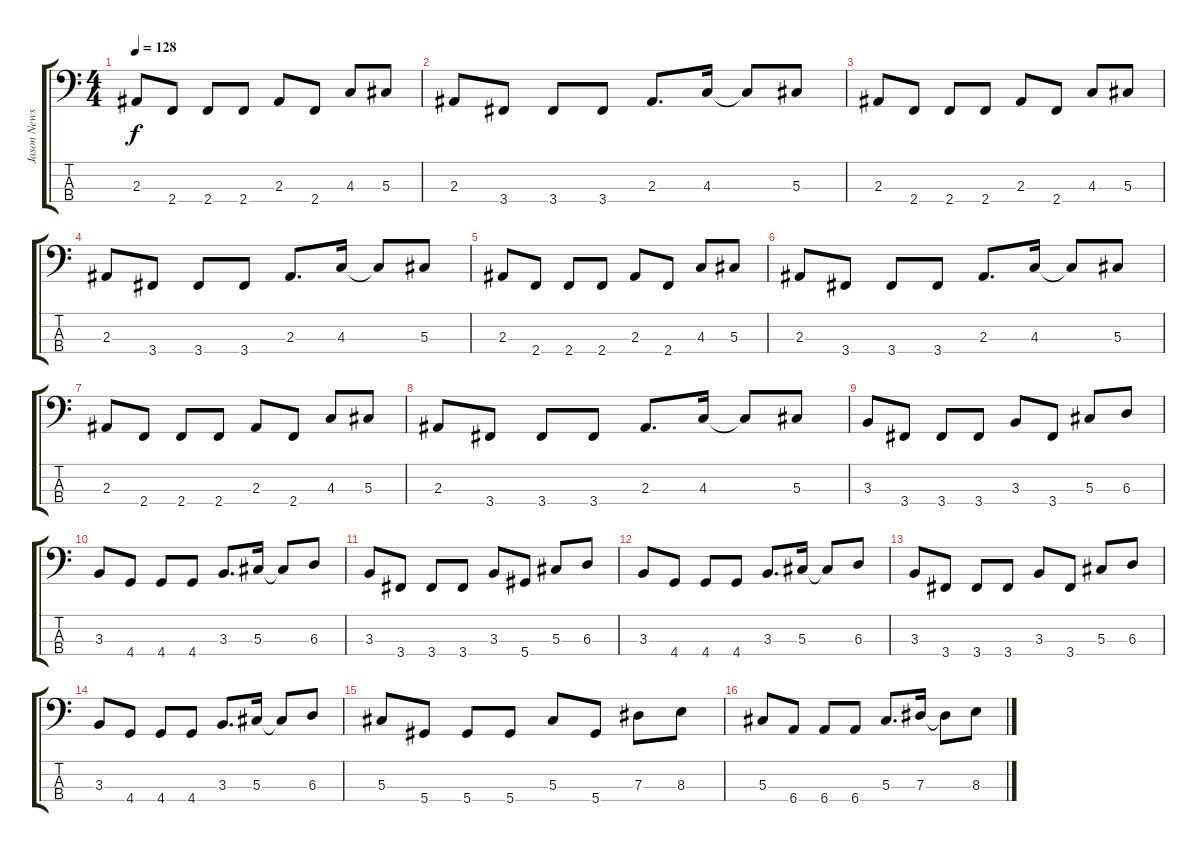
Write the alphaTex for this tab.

\track ("Jason Newstead" "Jason News") {instrument electricbassfinger}
\staff {score tabs}
\tuning (Gb2 Db2 Ab1 Eb1) {hide}
\ts (4 4)
\tempo 128
\clef f4
\ks c
2.3.8{dy f} 2.4.8 2.4.8 2.4.8 2.3.8 2.4.8 4.3.8 5.3.8 |
2.3.8 3.4.8 3.4.8 3.4.8 2.3.8{d} 4.3.16 4.3{t}.8 5.3.8 |
2.3.8 2.4.8 2.4.8 2.4.8 2.3.8 2.4.8 4.3.8 5.3.8 |
2.3.8 3.4.8 3.4.8 3.4.8 2.3.8{d} 4.3.16 4.3{t}.8 5.3.8 |
2.3.8 2.4.8 2.4.8 2.4.8 2.3.8 2.4.8 4.3.8 5.3.8 |
2.3.8 3.4.8 3.4.8 3.4.8 2.3.8{d} 4.3.16 4.3{t}.8 5.3.8 |
2.3.8 2.4.8 2.4.8 2.4.8 2.3.8 2.4.8 4.3.8 5.3.8 |
2.3.8 3.4.8 3.4.8 3.4.8 2.3.8{d} 4.3.16 4.3{t}.8 5.3.8 |
3.3.8 3.4.8 3.4.8 3.4.8 3.3.8 3.4.8 5.3.8 6.3.8 |
3.3.8 4.4.8 4.4.8 4.4.8 3.3.8{d} 5.3.16 5.3{t}.8 6.3.8 |
3.3.8 3.4.8 3.4.8 3.4.8 3.3.8 5.4.8 5.3.8 6.3.8 |
3.3.8 4.4.8 4.4.8 4.4.8 3.3.8{d} 5.3.16 5.3{t}.8 6.3.8 |
3.3.8 3.4.8 3.4.8 3.4.8 3.3.8 3.4.8 5.3.8 6.3.8 |
3.3.8 4.4.8 4.4.8 4.4.8 3.3.8{d} 5.3.16 5.3{t}.8 6.3.8 |
5.3.8 5.4.8 5.4.8 5.4.8 5.3.8 5.4.8 7.3.8 8.3.8 |
5.3.8 6.4.8 6.4.8 6.4.8 5.3.8{d} 7.3.16 7.3{t}.8 8.3.8
